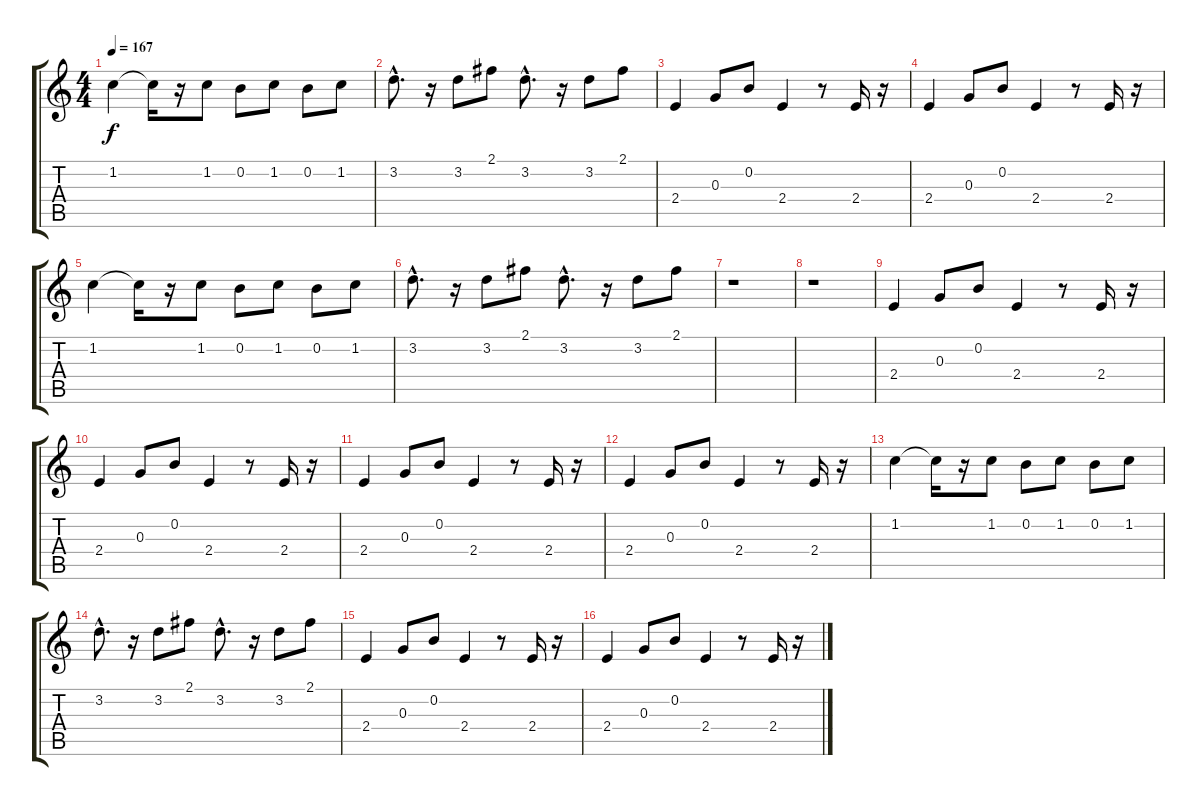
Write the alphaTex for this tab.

\track "" {instrument electricguitarjazz}
\staff {score tabs}
\tuning (E4 B3 G3 D3 A2 E2) {hide}
\ts (4 4)
\tempo 167
\clef g2
\ks c
1.2.4{dy f} 1.2{t}.16 r.16 1.2.8 0.2.8 1.2.8 0.2.8 1.2.8 |
3.2{hac}.8{d} r.16 3.2.8 2.1.8 3.2{hac}.8{d} r.16 3.2.8 2.1.8 |
2.4.4 0.3.8 0.2.8 2.4.4 r.8 2.4.16 r.16 |
2.4.4 0.3.8 0.2.8 2.4.4 r.8 2.4.16 r.16 |
1.2.4 1.2{t}.16 r.16 1.2.8 0.2.8 1.2.8 0.2.8 1.2.8 |
3.2{hac}.8{d} r.16 3.2.8 2.1.8 3.2{hac}.8{d} r.16 3.2.8 2.1.8 |
r.1 |
r.1 |
2.4.4 0.3.8 0.2.8 2.4.4 r.8 2.4.16 r.16 |
2.4.4 0.3.8 0.2.8 2.4.4 r.8 2.4.16 r.16 |
2.4.4 0.3.8 0.2.8 2.4.4 r.8 2.4.16 r.16 |
2.4.4 0.3.8 0.2.8 2.4.4 r.8 2.4.16 r.16 |
1.2.4 1.2{t}.16 r.16 1.2.8 0.2.8 1.2.8 0.2.8 1.2.8 |
3.2{hac}.8{d} r.16 3.2.8 2.1.8 3.2{hac}.8{d} r.16 3.2.8 2.1.8 |
2.4.4 0.3.8 0.2.8 2.4.4 r.8 2.4.16 r.16 |
2.4.4 0.3.8 0.2.8 2.4.4 r.8 2.4.16 r.16
